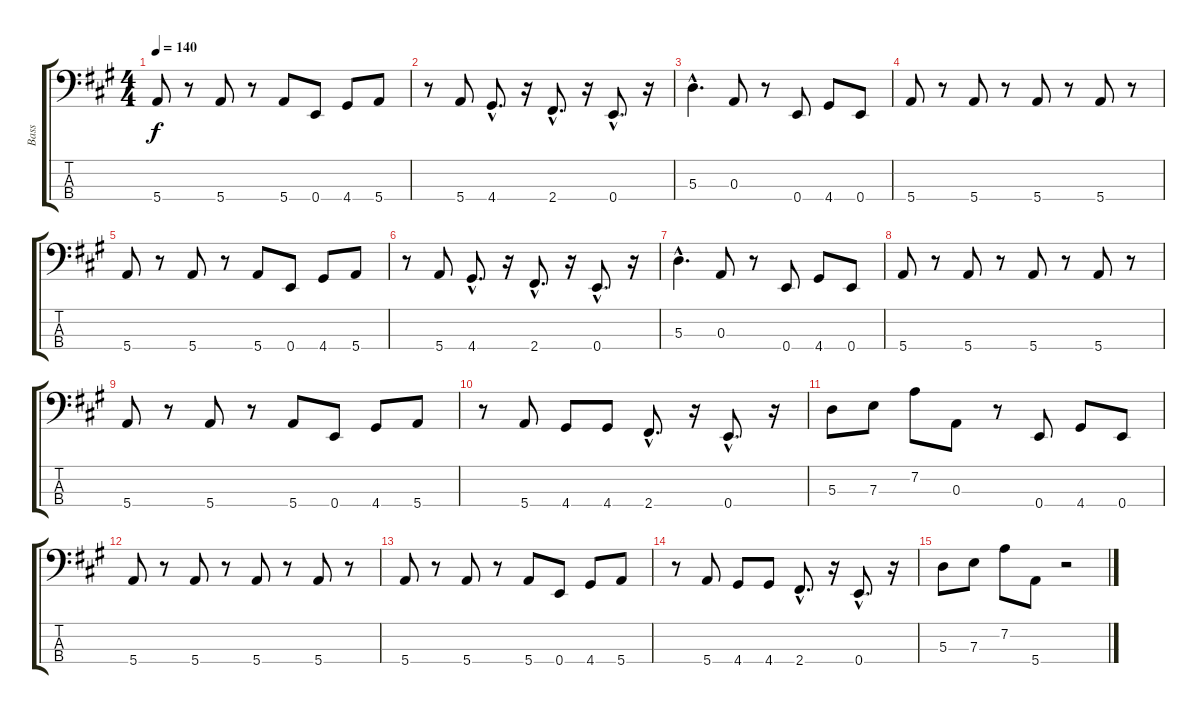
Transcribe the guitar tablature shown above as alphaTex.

\track ("Bass" "Bass") {instrument electricbassfinger}
\staff {score tabs}
\tuning (G2 D2 A1 E1) {hide}
\ts (4 4)
\tempo 140
\clef f4
\ks a
5.4.8{dy f} r.8 5.4.8 r.8 5.4.8 0.4.8 4.4.8 5.4.8 |
r.8 5.4.8 4.4{hac}.8{d} r.16 2.4{hac}.8{d} r.16 0.4{hac}.8{d} r.16 |
5.3{hac}.4{d} 0.3.8 r.8 0.4.8 4.4.8 0.4.8 |
5.4.8 r.8 5.4.8 r.8 5.4.8 r.8 5.4.8 r.8 |
5.4.8 r.8 5.4.8 r.8 5.4.8 0.4.8 4.4.8 5.4.8 |
r.8 5.4.8 4.4{hac}.8{d} r.16 2.4{hac}.8{d} r.16 0.4{hac}.8{d} r.16 |
5.3{hac}.4{d} 0.3.8 r.8 0.4.8 4.4.8 0.4.8 |
5.4.8 r.8 5.4.8 r.8 5.4.8 r.8 5.4.8 r.8 |
5.4.8 r.8 5.4.8 r.8 5.4.8 0.4.8 4.4.8 5.4.8 |
r.8 5.4.8 4.4.8 4.4.8 2.4{hac}.8{d} r.16 0.4{hac}.8{d} r.16 |
5.3.8 7.3.8 7.2.8 0.3.8 r.8 0.4.8 4.4.8 0.4.8 |
5.4.8 r.8 5.4.8 r.8 5.4.8 r.8 5.4.8 r.8 |
5.4.8 r.8 5.4.8 r.8 5.4.8 0.4.8 4.4.8 5.4.8 |
r.8 5.4.8 4.4.8 4.4.8 2.4{hac}.8{d} r.16 0.4{hac}.8{d} r.16 |
5.3.8 7.3.8 7.2.8 5.4.8 r.2
